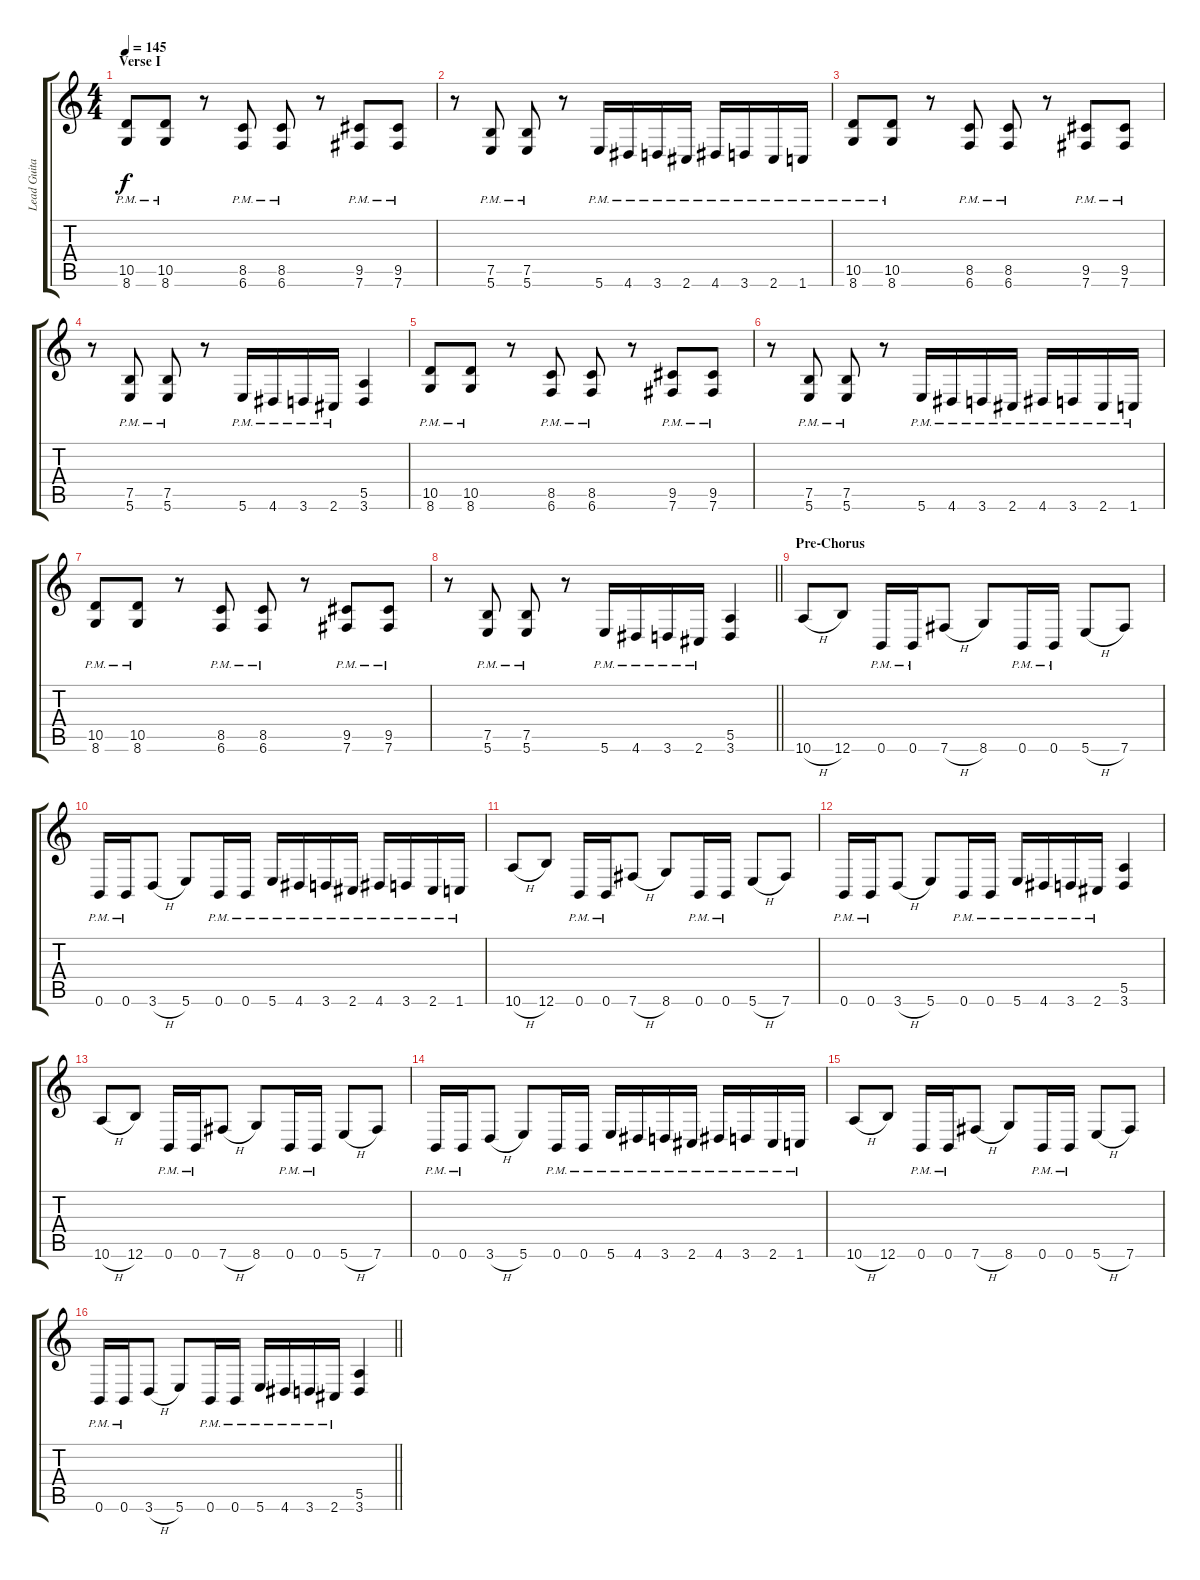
\track ("Lead Guitar" "Lead Guita") {instrument overdrivenguitar}
\staff {score tabs}
\tuning (B3 Gb3 D3 A2 E2 B1) {hide}
\ts (4 4)
\section ("" "Verse I")
\tempo 145
\clef g2
\ks c
(10.5{pm} 8.6{pm}).8{dy f} (10.5{pm} 8.6{pm}).8 r.8 (8.5{pm} 6.6{pm}).8 (8.5{pm} 6.6{pm}).8 r.8 (9.5{pm} 7.6{pm}).8 (9.5{pm} 7.6{pm}).8 |
r.8 (7.5{pm} 5.6{pm}).8 (7.5{pm} 5.6{pm}).8 r.8 5.6{pm}.16 4.6{pm}.16 3.6{pm}.16 2.6{pm}.16 4.6{pm}.16 3.6{pm}.16 2.6{pm}.16 1.6{pm}.16 |
(10.5{pm} 8.6{pm}).8 (10.5{pm} 8.6{pm}).8 r.8 (8.5{pm} 6.6{pm}).8 (8.5{pm} 6.6{pm}).8 r.8 (9.5{pm} 7.6{pm}).8 (9.5{pm} 7.6{pm}).8 |
r.8 (7.5{pm} 5.6{pm}).8 (7.5{pm} 5.6{pm}).8 r.8 5.6{pm}.16 4.6{pm}.16 3.6{pm}.16 2.6{pm}.16 (5.5 3.6).4 |
(10.5{pm} 8.6{pm}).8 (10.5{pm} 8.6{pm}).8 r.8 (8.5{pm} 6.6{pm}).8 (8.5{pm} 6.6{pm}).8 r.8 (9.5{pm} 7.6{pm}).8 (9.5{pm} 7.6{pm}).8 |
r.8 (7.5{pm} 5.6{pm}).8 (7.5{pm} 5.6{pm}).8 r.8 5.6{pm}.16 4.6{pm}.16 3.6{pm}.16 2.6{pm}.16 4.6{pm}.16 3.6{pm}.16 2.6{pm}.16 1.6{pm}.16 |
(10.5{pm} 8.6{pm}).8 (10.5{pm} 8.6{pm}).8 r.8 (8.5{pm} 6.6{pm}).8 (8.5{pm} 6.6{pm}).8 r.8 (9.5{pm} 7.6{pm}).8 (9.5{pm} 7.6{pm}).8 |
\barLineRight lightlight
r.8 (7.5{pm} 5.6{pm}).8 (7.5{pm} 5.6{pm}).8 r.8 5.6{pm}.16 4.6{pm}.16 3.6{pm}.16 2.6{pm}.16 (5.5 3.6).4 |
\section ("" "Pre-Chorus")
10.6{h}.8 12.6.8 0.6{pm}.16 0.6{pm}.16 7.6{h}.8 8.6.8 0.6{pm}.16 0.6{pm}.16 5.6{h}.8 7.6.8 |
0.6{pm}.16 0.6{pm}.16 3.6{h}.8 5.6.8 0.6{pm}.16 0.6{pm}.16 5.6{pm}.16 4.6{pm}.16 3.6{pm}.16 2.6{pm}.16 4.6{pm}.16 3.6{pm}.16 2.6{pm}.16 1.6{pm}.16 |
10.6{h}.8 12.6.8 0.6{pm}.16 0.6{pm}.16 7.6{h}.8 8.6.8 0.6{pm}.16 0.6{pm}.16 5.6{h}.8 7.6.8 |
0.6{pm}.16 0.6{pm}.16 3.6{h}.8 5.6.8 0.6{pm}.16 0.6{pm}.16 5.6{pm}.16 4.6{pm}.16 3.6{pm}.16 2.6{pm}.16 (5.5 3.6).4 |
10.6{h}.8 12.6.8 0.6{pm}.16 0.6{pm}.16 7.6{h}.8 8.6.8 0.6{pm}.16 0.6{pm}.16 5.6{h}.8 7.6.8 |
0.6{pm}.16 0.6{pm}.16 3.6{h}.8 5.6.8 0.6{pm}.16 0.6{pm}.16 5.6{pm}.16 4.6{pm}.16 3.6{pm}.16 2.6{pm}.16 4.6{pm}.16 3.6{pm}.16 2.6{pm}.16 1.6{pm}.16 |
10.6{h}.8 12.6.8 0.6{pm}.16 0.6{pm}.16 7.6{h}.8 8.6.8 0.6{pm}.16 0.6{pm}.16 5.6{h}.8 7.6.8 |
\barLineRight lightlight
0.6{pm}.16 0.6{pm}.16 3.6{h}.8 5.6.8 0.6{pm}.16 0.6{pm}.16 5.6{pm}.16 4.6{pm}.16 3.6{pm}.16 2.6{pm}.16 (5.5 3.6).4
